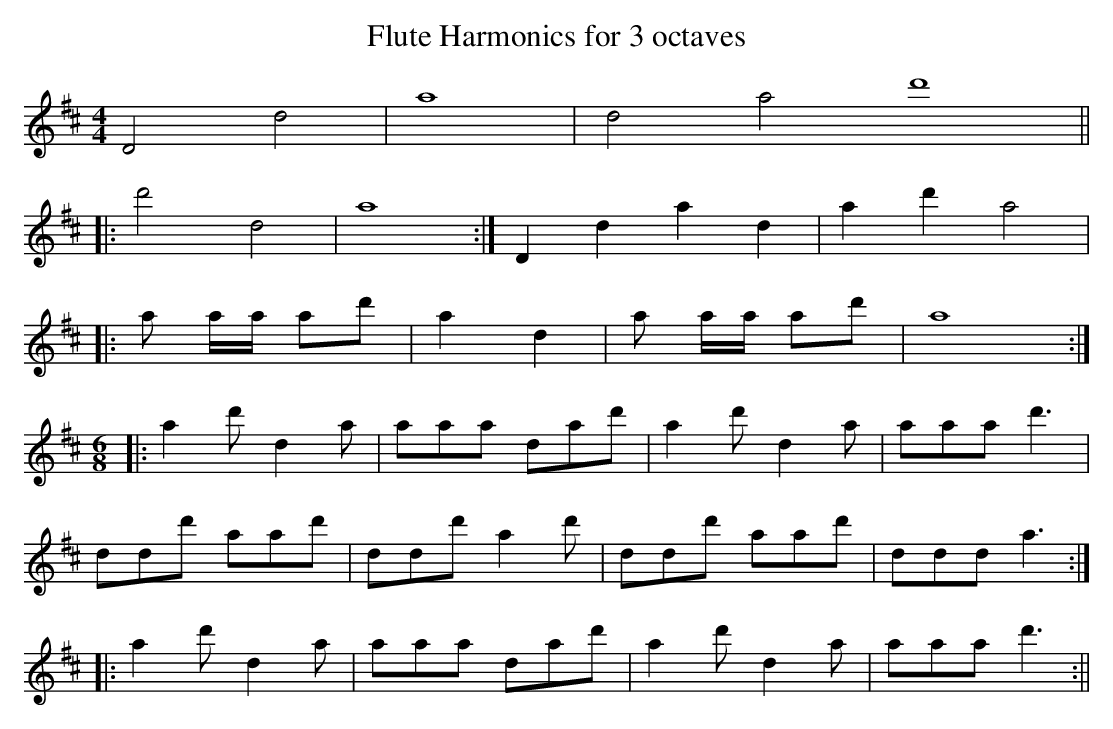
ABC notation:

X:1
T:Flute Harmonics for 3 octaves
M:4/4
L:1/8
K:D
D4 d4|a8|d4 a4 d'8||
|:d'4 d4|a8:|D2d2a2d2|a2d'2 a4|
|:a a/a/ ad'|a2 d2|a a/a/ ad'|a8:|
M:6/8
|:a2d' d2a|aaa dad'|a2d' d2a|aaa d'3|
ddd' aad'|ddd' a2d'|ddd' aad'|ddd a3:|
|:a2d' d2a|aaa dad'|a2d' d2a|aaa d'3:||
